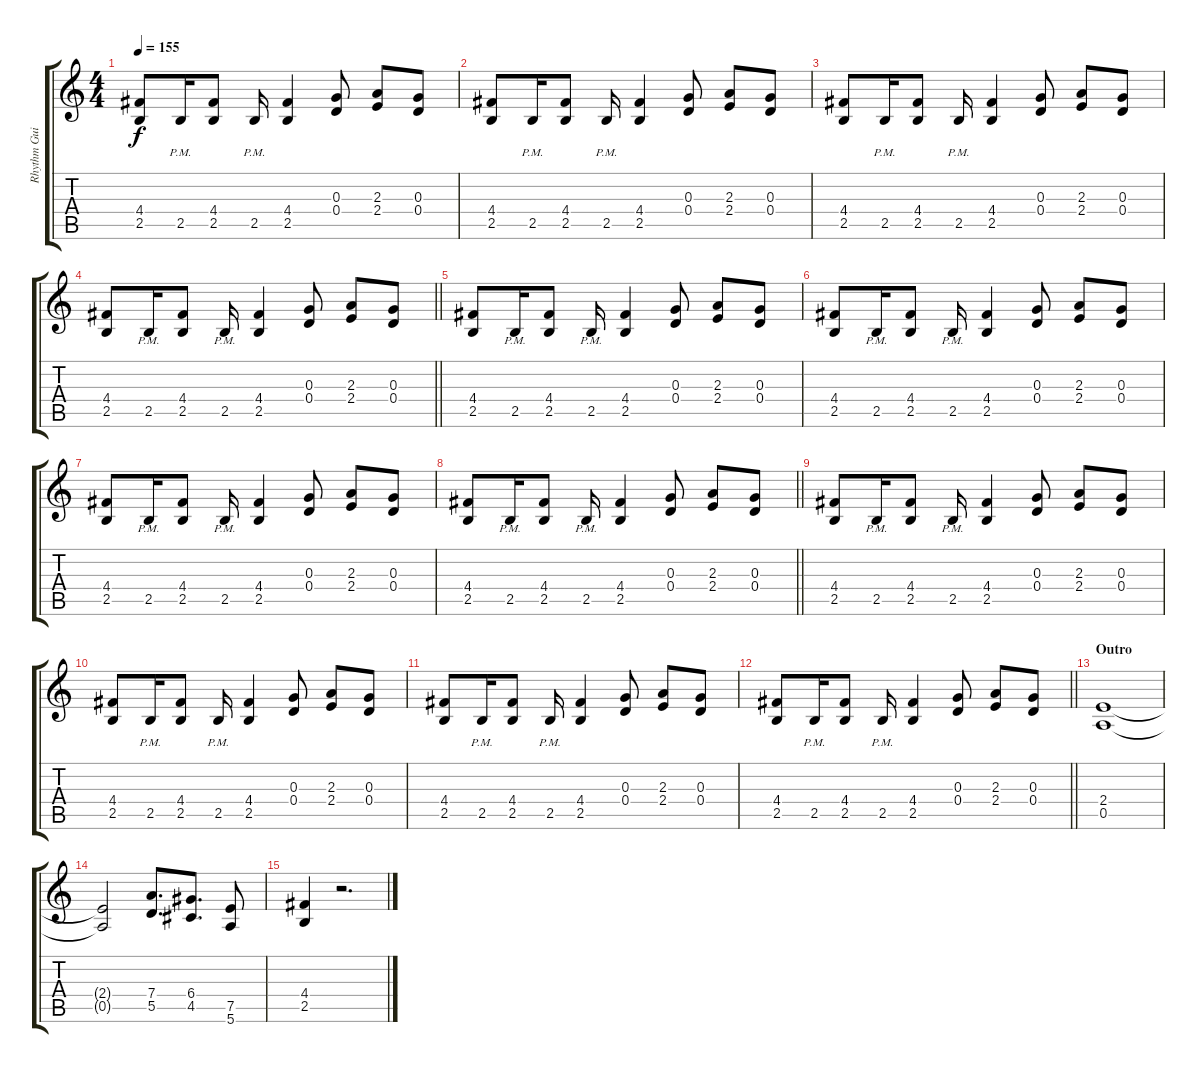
\track ("Rhythm Guitar" "Rhythm Gui") {instrument distortionguitar}
\staff {score tabs}
\tuning (E4 B3 G3 D3 A2 E2) {hide}
\ts (4 4)
\tempo 155
\clef g2
\ks c
(4.4 2.5).8{dy f} 2.5{pm}.16 (4.4 2.5).8 2.5{pm}.16 (4.4 2.5).4 (0.3 0.4).8 (2.3 2.4).8 (0.3 0.4).8 |
(4.4 2.5).8 2.5{pm}.16 (4.4 2.5).8 2.5{pm}.16 (4.4 2.5).4 (0.3 0.4).8 (2.3 2.4).8 (0.3 0.4).8 |
(4.4 2.5).8 2.5{pm}.16 (4.4 2.5).8 2.5{pm}.16 (4.4 2.5).4 (0.3 0.4).8 (2.3 2.4).8 (0.3 0.4).8 |
\barLineRight lightlight
(4.4 2.5).8 2.5{pm}.16 (4.4 2.5).8 2.5{pm}.16 (4.4 2.5).4 (0.3 0.4).8 (2.3 2.4).8 (0.3 0.4).8 |
(4.4 2.5).8 2.5{pm}.16 (4.4 2.5).8 2.5{pm}.16 (4.4 2.5).4 (0.3 0.4).8 (2.3 2.4).8 (0.3 0.4).8 |
(4.4 2.5).8 2.5{pm}.16 (4.4 2.5).8 2.5{pm}.16 (4.4 2.5).4 (0.3 0.4).8 (2.3 2.4).8 (0.3 0.4).8 |
(4.4 2.5).8 2.5{pm}.16 (4.4 2.5).8 2.5{pm}.16 (4.4 2.5).4 (0.3 0.4).8 (2.3 2.4).8 (0.3 0.4).8 |
\barLineRight lightlight
(4.4 2.5).8 2.5{pm}.16 (4.4 2.5).8 2.5{pm}.16 (4.4 2.5).4 (0.3 0.4).8 (2.3 2.4).8 (0.3 0.4).8 |
(4.4 2.5).8 2.5{pm}.16 (4.4 2.5).8 2.5{pm}.16 (4.4 2.5).4 (0.3 0.4).8 (2.3 2.4).8 (0.3 0.4).8 |
(4.4 2.5).8 2.5{pm}.16 (4.4 2.5).8 2.5{pm}.16 (4.4 2.5).4 (0.3 0.4).8 (2.3 2.4).8 (0.3 0.4).8 |
(4.4 2.5).8 2.5{pm}.16 (4.4 2.5).8 2.5{pm}.16 (4.4 2.5).4 (0.3 0.4).8 (2.3 2.4).8 (0.3 0.4).8 |
\barLineRight lightlight
(4.4 2.5).8 2.5{pm}.16 (4.4 2.5).8 2.5{pm}.16 (4.4 2.5).4 (0.3 0.4).8 (2.3 2.4).8 (0.3 0.4).8 |
\section ("" "Outro")
(2.4 0.5).1 |
(2.4{t} 0.5{t}).2 (7.4 5.5).8{d} (6.4 4.5).8{d} (7.5 5.6).8 |
(4.4 2.5).4 r.2{d}
